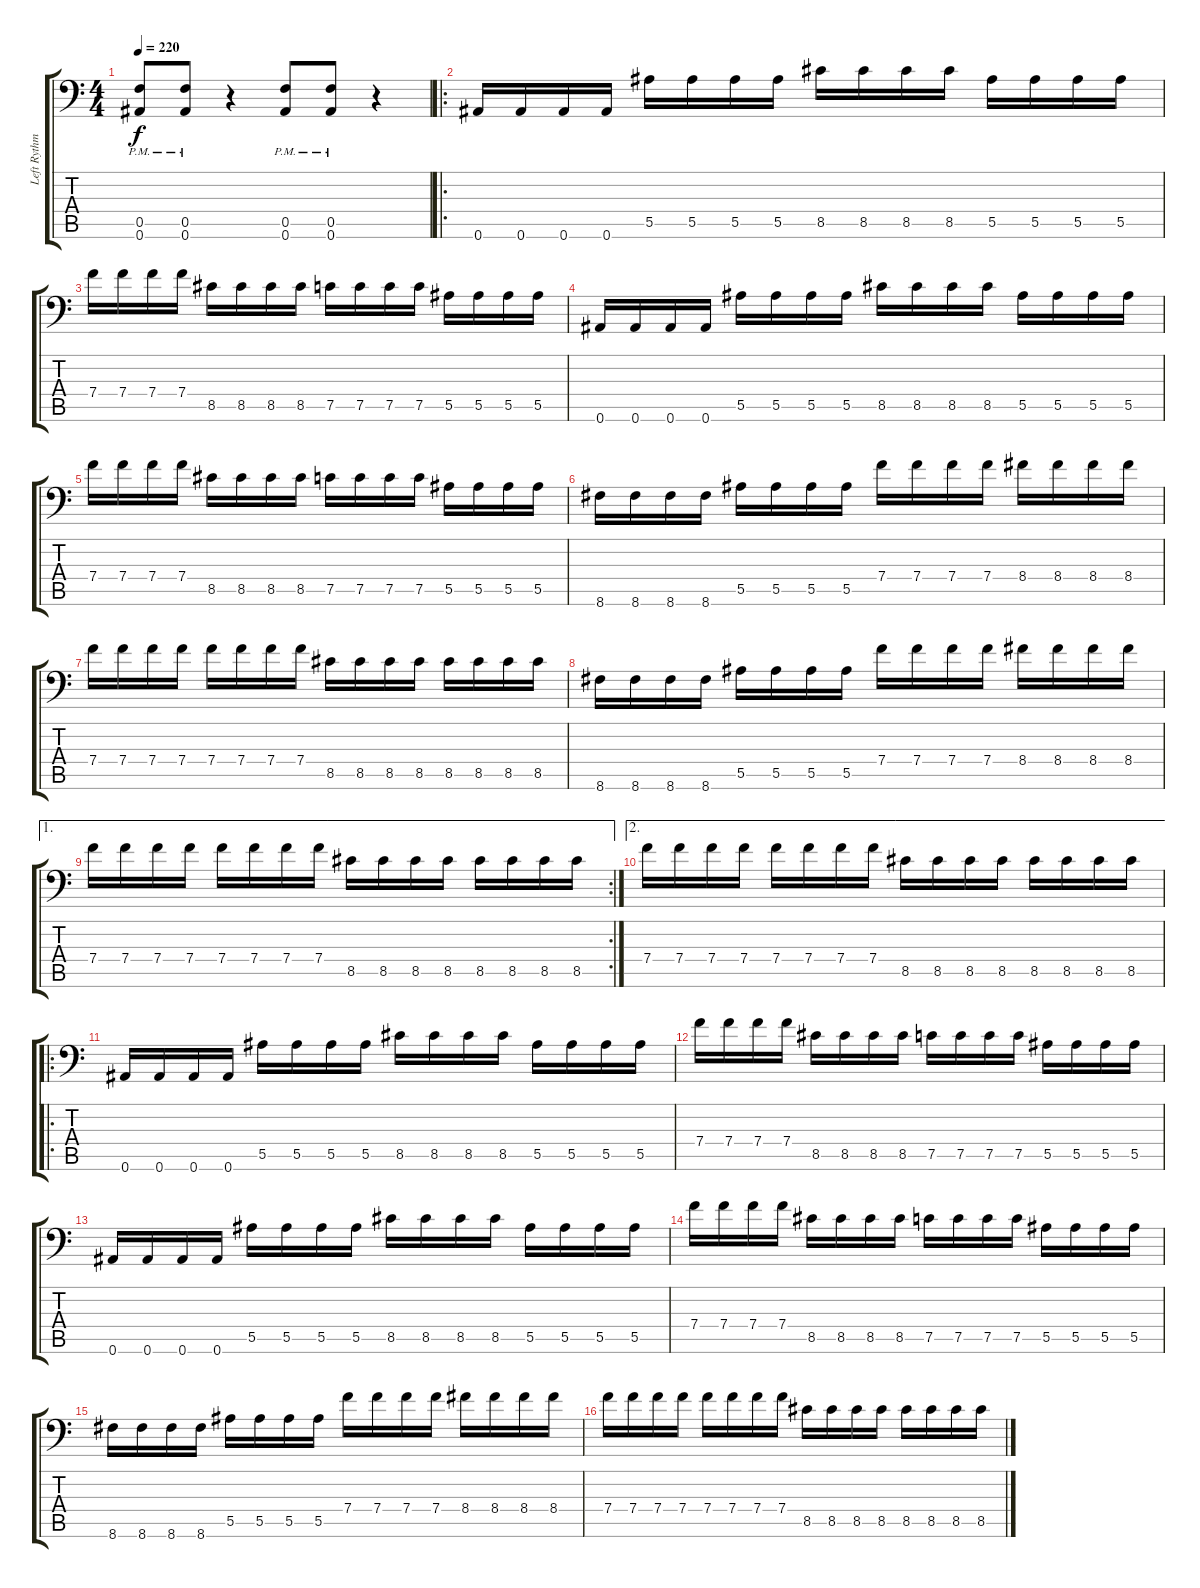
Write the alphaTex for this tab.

\track ("Left Rythm Guitar" "Left Rythm") {instrument distortionguitar}
\staff {score tabs}
\tuning (C4 G3 Eb3 Bb2 F2 Bb1) {hide}
\ts (4 4)
\tempo 220
\clef f4
\ks c
(0.5{pm} 0.6{pm}).8{dy f} (0.5{pm} 0.6{pm}).8 r.4 (0.5{pm} 0.6{pm}).8 (0.5{pm} 0.6{pm}).8 r.4 |
\ro
0.6.16 0.6.16 0.6.16 0.6.16 5.5.16 5.5.16 5.5.16 5.5.16 8.5.16 8.5.16 8.5.16 8.5.16 5.5.16 5.5.16 5.5.16 5.5.16 |
7.4.16 7.4.16 7.4.16 7.4.16 8.5.16 8.5.16 8.5.16 8.5.16 7.5.16 7.5.16 7.5.16 7.5.16 5.5.16 5.5.16 5.5.16 5.5.16 |
0.6.16 0.6.16 0.6.16 0.6.16 5.5.16 5.5.16 5.5.16 5.5.16 8.5.16 8.5.16 8.5.16 8.5.16 5.5.16 5.5.16 5.5.16 5.5.16 |
7.4.16 7.4.16 7.4.16 7.4.16 8.5.16 8.5.16 8.5.16 8.5.16 7.5.16 7.5.16 7.5.16 7.5.16 5.5.16 5.5.16 5.5.16 5.5.16 |
8.6.16 8.6.16 8.6.16 8.6.16 5.5.16 5.5.16 5.5.16 5.5.16 7.4.16 7.4.16 7.4.16 7.4.16 8.4.16 8.4.16 8.4.16 8.4.16 |
7.4.16 7.4.16 7.4.16 7.4.16 7.4.16 7.4.16 7.4.16 7.4.16 8.5.16 8.5.16 8.5.16 8.5.16 8.5.16 8.5.16 8.5.16 8.5.16 |
8.6.16 8.6.16 8.6.16 8.6.16 5.5.16 5.5.16 5.5.16 5.5.16 7.4.16 7.4.16 7.4.16 7.4.16 8.4.16 8.4.16 8.4.16 8.4.16 |
\ae 1
\rc 2
7.4.16 7.4.16 7.4.16 7.4.16 7.4.16 7.4.16 7.4.16 7.4.16 8.5.16 8.5.16 8.5.16 8.5.16 8.5.16 8.5.16 8.5.16 8.5.16 |
\ae 2
7.4.16 7.4.16 7.4.16 7.4.16 7.4.16 7.4.16 7.4.16 7.4.16 8.5.16 8.5.16 8.5.16 8.5.16 8.5.16 8.5.16 8.5.16 8.5.16 |
\ro
0.6.16 0.6.16 0.6.16 0.6.16 5.5.16 5.5.16 5.5.16 5.5.16 8.5.16 8.5.16 8.5.16 8.5.16 5.5.16 5.5.16 5.5.16 5.5.16 |
7.4.16 7.4.16 7.4.16 7.4.16 8.5.16 8.5.16 8.5.16 8.5.16 7.5.16 7.5.16 7.5.16 7.5.16 5.5.16 5.5.16 5.5.16 5.5.16 |
0.6.16 0.6.16 0.6.16 0.6.16 5.5.16 5.5.16 5.5.16 5.5.16 8.5.16 8.5.16 8.5.16 8.5.16 5.5.16 5.5.16 5.5.16 5.5.16 |
7.4.16 7.4.16 7.4.16 7.4.16 8.5.16 8.5.16 8.5.16 8.5.16 7.5.16 7.5.16 7.5.16 7.5.16 5.5.16 5.5.16 5.5.16 5.5.16 |
8.6.16 8.6.16 8.6.16 8.6.16 5.5.16 5.5.16 5.5.16 5.5.16 7.4.16 7.4.16 7.4.16 7.4.16 8.4.16 8.4.16 8.4.16 8.4.16 |
7.4.16 7.4.16 7.4.16 7.4.16 7.4.16 7.4.16 7.4.16 7.4.16 8.5.16 8.5.16 8.5.16 8.5.16 8.5.16 8.5.16 8.5.16 8.5.16
